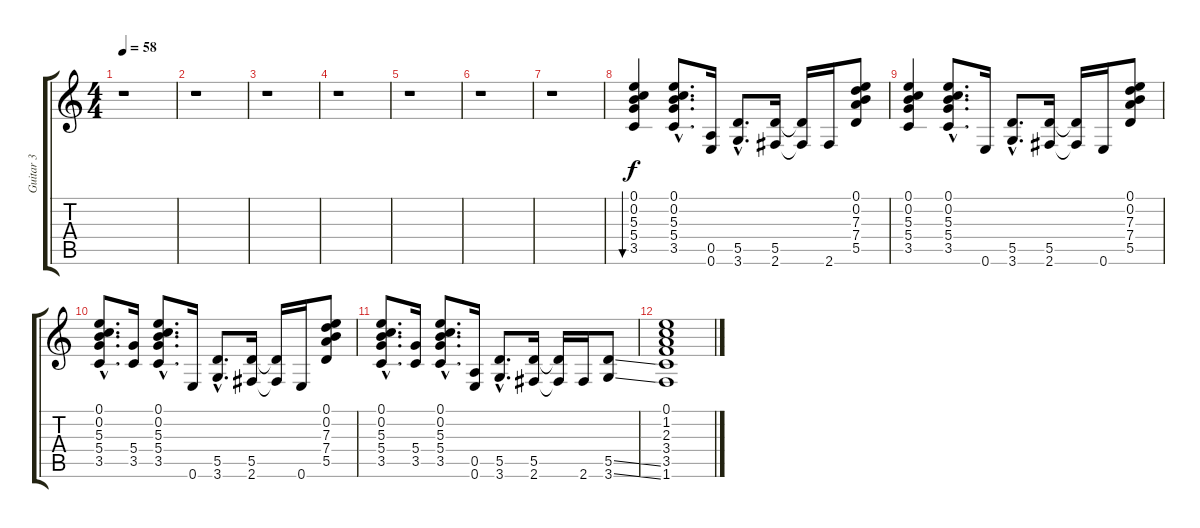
\track ("Guitar 3" "Guitar 3") {instrument electricguitarclean}
\staff {score tabs}
\tuning (E4 B3 G3 D3 A2 E2) {hide}
\ts (4 4)
\tempo 58
\clef g2
\ks c
r.1{dy f} |
r.1 |
r.1 |
r.1 |
r.1 |
r.1 |
r.1 |
(0.1 0.2 5.3 5.4 3.5).4{bu 60} (0.1{hac} 0.2{hac} 5.3{hac} 5.4{hac} 3.5{hac}).8{d} (0.5 0.6).16 (5.5{hac} 3.6{hac}).8{d} (5.5 2.6).16 (5.5{t} 2.6{t}).16 2.6.16 (0.1 0.2 7.3 7.4 5.5).8 |
(0.1 0.2 5.3 5.4 3.5).4 (0.1{hac} 0.2{hac} 5.3{hac} 5.4{hac} 3.5{hac}).8{d} 0.6.16 (5.5{hac} 3.6{hac}).8{d} (5.5 2.6).16 (5.5{t} 2.6{t}).16 0.6.16 (0.1 0.2 7.3 7.4 5.5).8 |
(0.1{hac} 0.2{hac} 5.3{hac} 5.4{hac} 3.5{hac}).8{d} (5.4 3.5).16 (0.1{hac} 0.2{hac} 5.3{hac} 5.4{hac} 3.5{hac}).8{d} 0.6.16 (5.5{hac} 3.6{hac}).8{d} (5.5 2.6).16 (5.5{t} 2.6{t}).16 0.6.16 (0.1 0.2 7.3 7.4 5.5).8 |
(0.1{hac} 0.2{hac} 5.3{hac} 5.4{hac} 3.5{hac}).8{d} (5.4 3.5).16 (0.1{hac} 0.2{hac} 5.3{hac} 5.4{hac} 3.5{hac}).8{d} (0.5 0.6).16 (5.5{hac} 3.6{hac}).8{d} (5.5 2.6).16 (5.5{t} 2.6{t}).16 2.6.16 (5.5{ss} 3.6{ss}).8 |
(0.1 1.2 2.3 3.4 3.5 1.6).1
